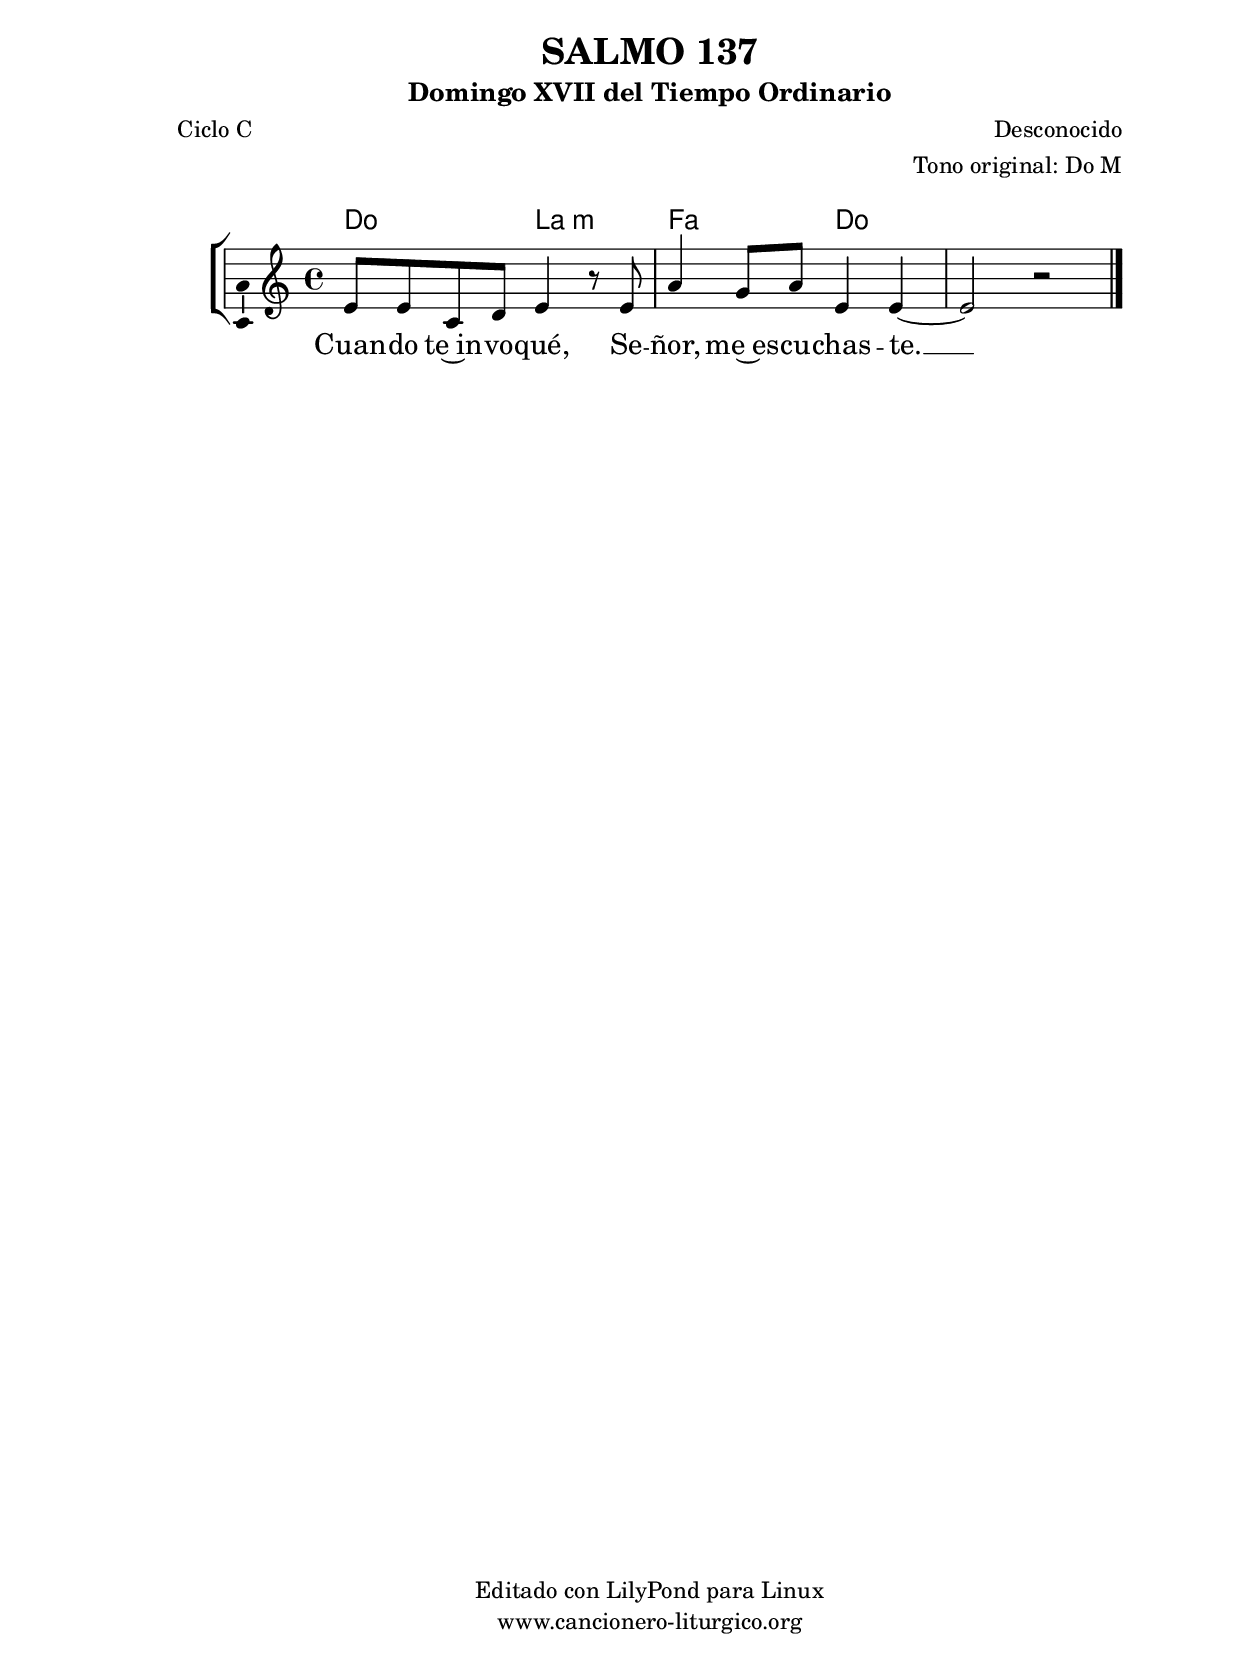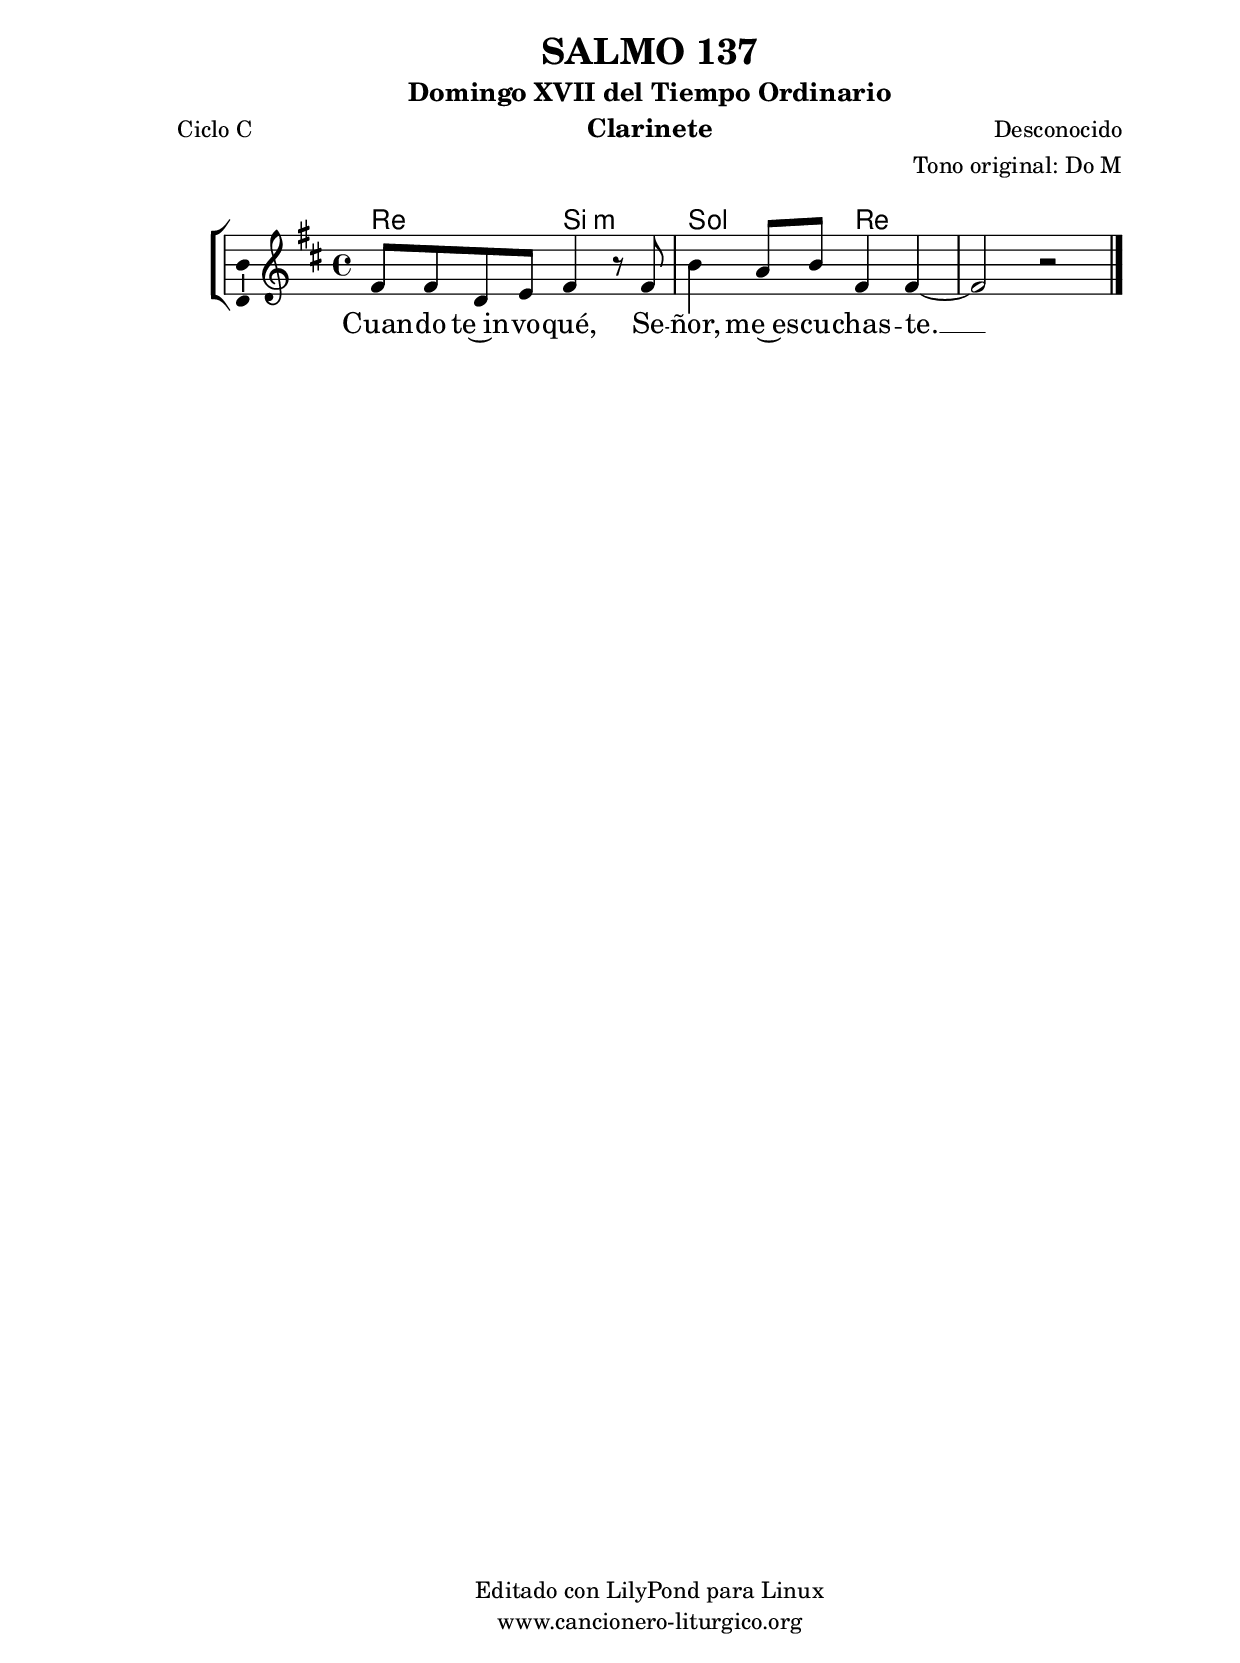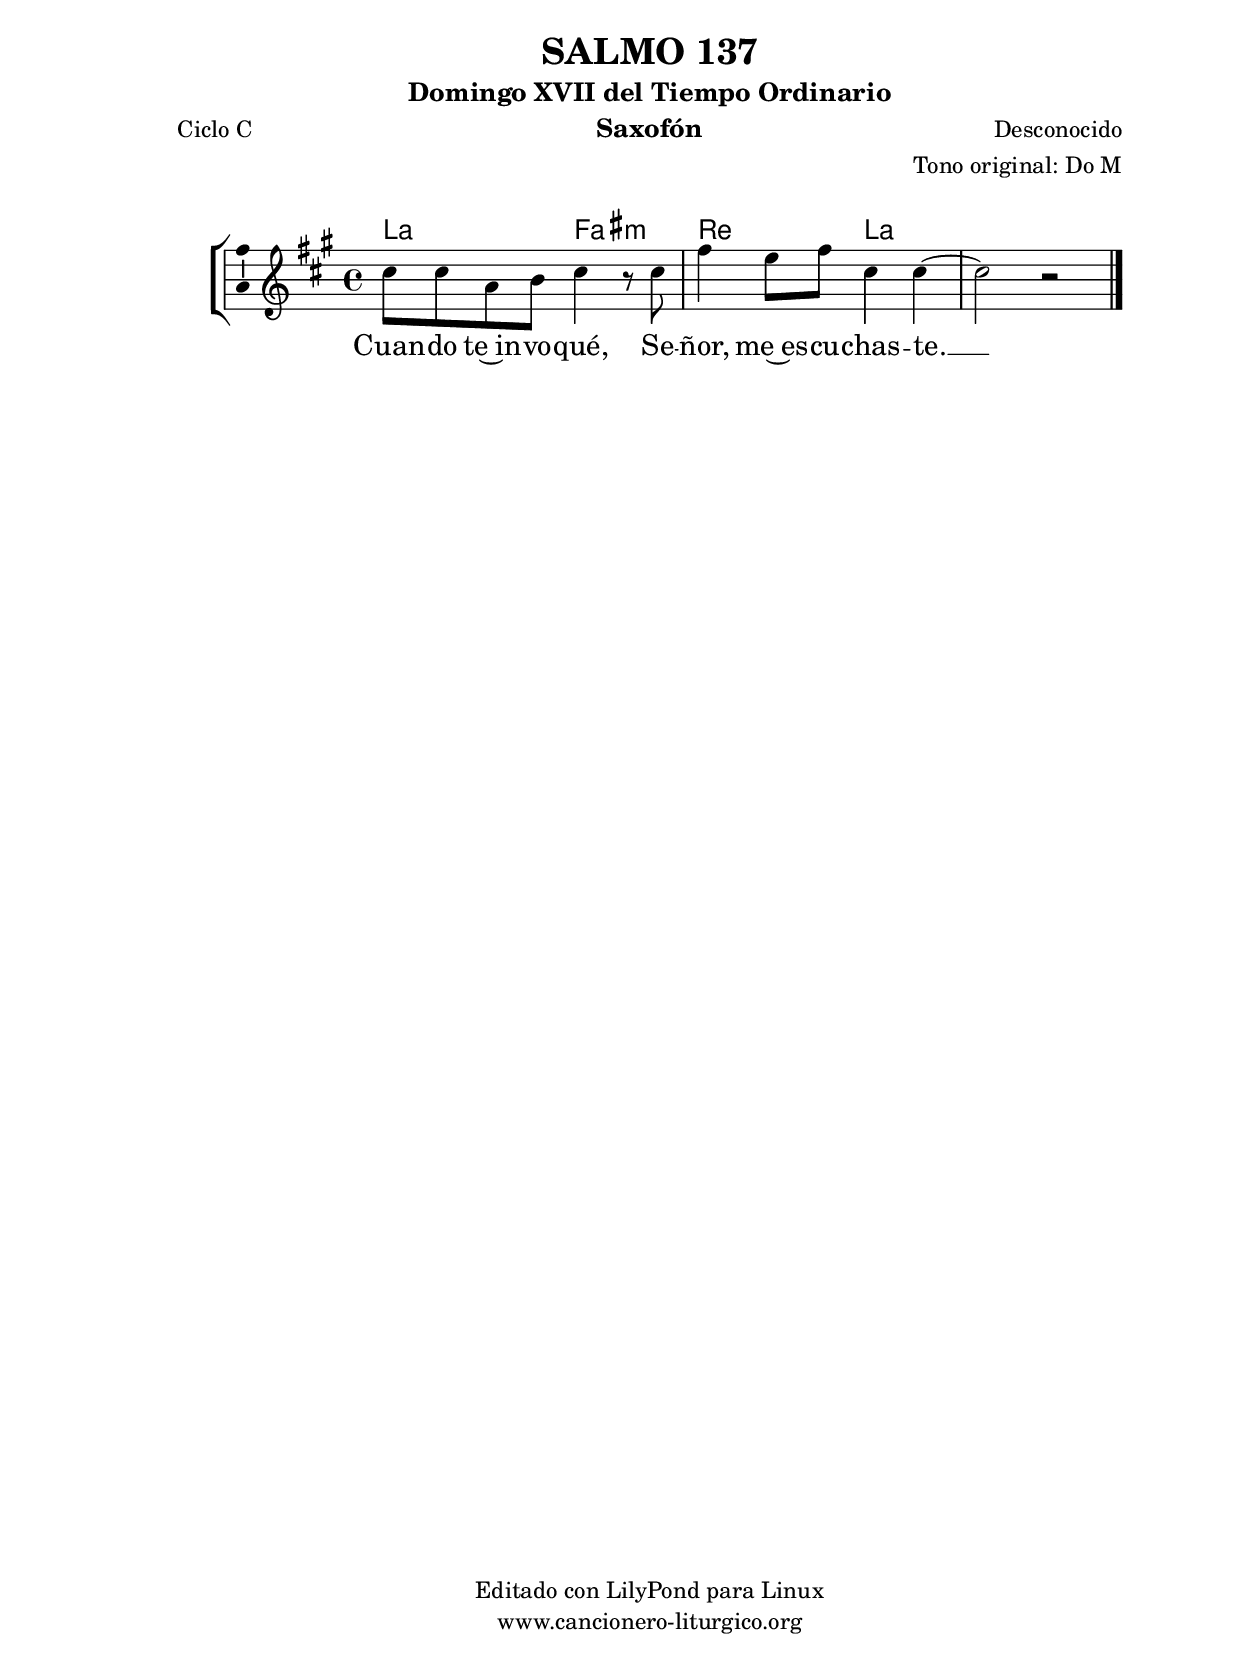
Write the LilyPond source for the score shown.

%
%para convertir .midi en .wav:
%timidity filename.midi -Ow -o finename.wav
%
%
%Para convertir de .wav a .mp3:
%lame -h -m j filename.wav
%
%
%para escuchar el midi:
%timidity nombrefichero.midi
%


%versión de lilypond para la que se ha escrito esta partitura:
\version "2.16.0"

	%Tamaño papel
	#(set-default-paper-size "a4")
	%Tamaño partitura
	#(set-global-staff-size 20)
	%No responde al pulsar sobre una nota
	#(ly:set-option 'point-and-click #f)

%parámetros del encabezamiento:
\header {
	title = "SALMO 137"
	subtitle = "Domingo XVII del Tiempo Ordinario"
	composer = "Desconocido"
	poet = "Ciclo C"
	meter = ""
	arranger = "Tono original: Do M"
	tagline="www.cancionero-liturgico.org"
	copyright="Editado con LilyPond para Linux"
	}

%parámetros asociados al papel:
\paper  {
	oddHeaderMarkup = \markup {\fill-line { \on-the-fly #not-first-page \fromproperty #'header:title \on-the-fly #not-first-page \fromproperty #'header:composer }}
	evenHeaderMarkup = \markup {\fill-line { \fromproperty #'header:composer \fromproperty #'header:title }}
	#(set-paper-size "a4")
	print-page-number = ##f
	first-page-number = 1
	print-first-page-number = ##f
%	head-separation = 3.0 \cm
	top-margin = 2.0 \cm
	bottom-margin = 0.5\cm
%%%	bottom-margin = -1.0\cm
	left-margin = 3.0 \cm
	line-width = 16.0 \cm 
	indent = 8\mm
	interscoreline = 2.\mm
	between-system-space = 15\mm
%	para que las partituras no llenen la hoja:
	ragged-bottom = ##t
%	idem para la última hoja:
	ragged-last-bottom = ##f
%	para que las partituras llenen el ancho del papel:
	ragged-last = ##f
	after-title-space = 2.5 \cm
%page-count=1
%system-count=8

	%Flexible Vertical Spacing
%	markup-markup-spacing =
%	#'((basic-distance . 15) (minimum-distance . 15) (padding . 3))
	markup-system-spacing =
	#'((basic-distance . 15) (minimum-distance . 15) (padding . 3))
	system-system-spacing =
	#'((basic-distance . 15) (minimum-distance . 15) (padding . 3))
	score-system-spacing =
	#'((basic-distance . 15) (minimum-distance . 15) (padding . 5))
%	top-system-spacing = % header
%	#'((basic-distance . 8) (minimum-distance . 0) (padding . 3))
%	top-markup-spacing =
%	#'((basic-distance . 20) (minimum-distance . 20) (padding . 3))
	last-bottom-spacing = % footer
	#'((basic-distance . 5) (minimum-distance . 5) (padding . 3))
%	score-markup-spacing =
%	#'((basic-distance . 16) (minimum-distance . 13) (padding . 3))

	}


%parámetros que afectan a toda la partitura:
global =  {
	%clave de sol (G):
	\clef G
	%armadura:
%	\transpose f a
	\key c \major
	\tempo 4=80
	\set Score.tempoHideNote = ##t
	}


acordes = {
	\italianChords
	\chordmode {
%	\transpose f a
{

c2 a:m f c c s

	}
	}
}

melodia = 
%	\transpose f a
{
	\relative c'{

\time 4/4
e8 e c d e4 r8 e8
a4 g8 a e4 e~
e2 r2

	\bar "|."
	}
	}


texto = \lyricmode {
Cuan -- do te~in -- vo -- qué, Se -- ñor, me~es -- cu -- chas -- te. __
	}


acordesStaff = \context ChordNames = acordesStaff <<
	\set chordChanges = ##t
	\acordes
	>>


vozStaff = \context Voice = vozStaff
\with {\consists "Ambitus_engraver"}
<<
%	\set Staff.instrumentName = ""
%	\set Staff.shortInstrumentName = ""
%	\set Staff.midiInstrument = #"clarinet"
%	\set Staff.midiInstrument = #"cello"
%	\set Staff.midiInstrument = #"flute"
	\set Staff.midiInstrument = #"electric guitar (jazz)"
%	\set Staff.midiInstrument = #"english horn"
%	\set Staff.midiInstrument = #"violin"
%	\set Staff.midiInstrument = #"glockenspiel"
	\set Staff.midiMinimumVolume = #0.7
	\set Staff.midiMaximumVolume = #0.9
	\global
	\melodia
	>>


textoStaff = \context Lyrics = textoStaff <<
	\lyricsto vozStaff \texto
	>>

\book {
	\score {
		\context ChoirStaff {
			\override StaffGroup.SystemStartBracket #'collapse-height = #1
			\override Score.SystemStartBar #'collapse-height = #1
			<<
			\acordesStaff
			\vozStaff
			\textoStaff
			>>
			}
		\layout {
	    		\context {
				\Lyrics
				\override LyricText #'font-size = #2
				}
	   		 \context {
				\Score
				%fontSize = #3
				\override StaffSymbol #'staff-space = #(magstep +3)
				%\override Beam #'thickness = #0.55
				%\override SpacingSpanner #'spacing-increment = #1.0
				%\override Slur #'height-limit = #1.5
				}
			}
		}
	\score {
		\unfoldRepeats
		\context ChoirStaff {
			<<
			\acordesStaff
			\vozStaff
			>>
			}
		\midi {
	  		\context {
	  			\Score
				tempoWholesPerMinute = #(ly:make-moment 70 4)
				}
			}
		}
	}

%Partitura para clarinete
#(define output-suffix "C")
\book {
	\header{
		instrument = "Clarinete"
		}
	\score {
		\context ChoirStaff {
			\override StaffGroup.SystemStartBracket #'collapse-height = #1
			\override Score.SystemStartBar #'collapse-height = #1
\transpose c d
			<<
			\acordesStaff
			\vozStaff
			\textoStaff
			>>
			}
		\layout {
	    		\context {
				\Lyrics
				\override LyricText #'font-size = #2
				}
	   		 \context {
				\Score
				%fontSize = #3
				\override StaffSymbol #'staff-space = #(magstep +3)
				%\override Beam #'thickness = #0.55
				%\override SpacingSpanner #'spacing-increment = #1.0
				%\override Slur #'height-limit = #1.5
				}
			}
		}
	}

%Partitura para saxofón
#(define output-suffix "S")
\book {
	\header{
		instrument = "Saxofón"
		}
	\score {
		\context ChoirStaff {
			\override StaffGroup.SystemStartBracket #'collapse-height = #1
			\override Score.SystemStartBar #'collapse-height = #1
\transpose c a
			<<
			\acordesStaff
			\vozStaff
			\textoStaff
			>>
			}
		\layout {
	    		\context {
				\Lyrics
				\override LyricText #'font-size = #2
				}
	   		 \context {
				\Score
				%fontSize = #3
				\override StaffSymbol #'staff-space = #(magstep +3)
				%\override Beam #'thickness = #0.55
				%\override SpacingSpanner #'spacing-increment = #1.0
				%\override Slur #'height-limit = #1.5
				}
			}
		}
	}

